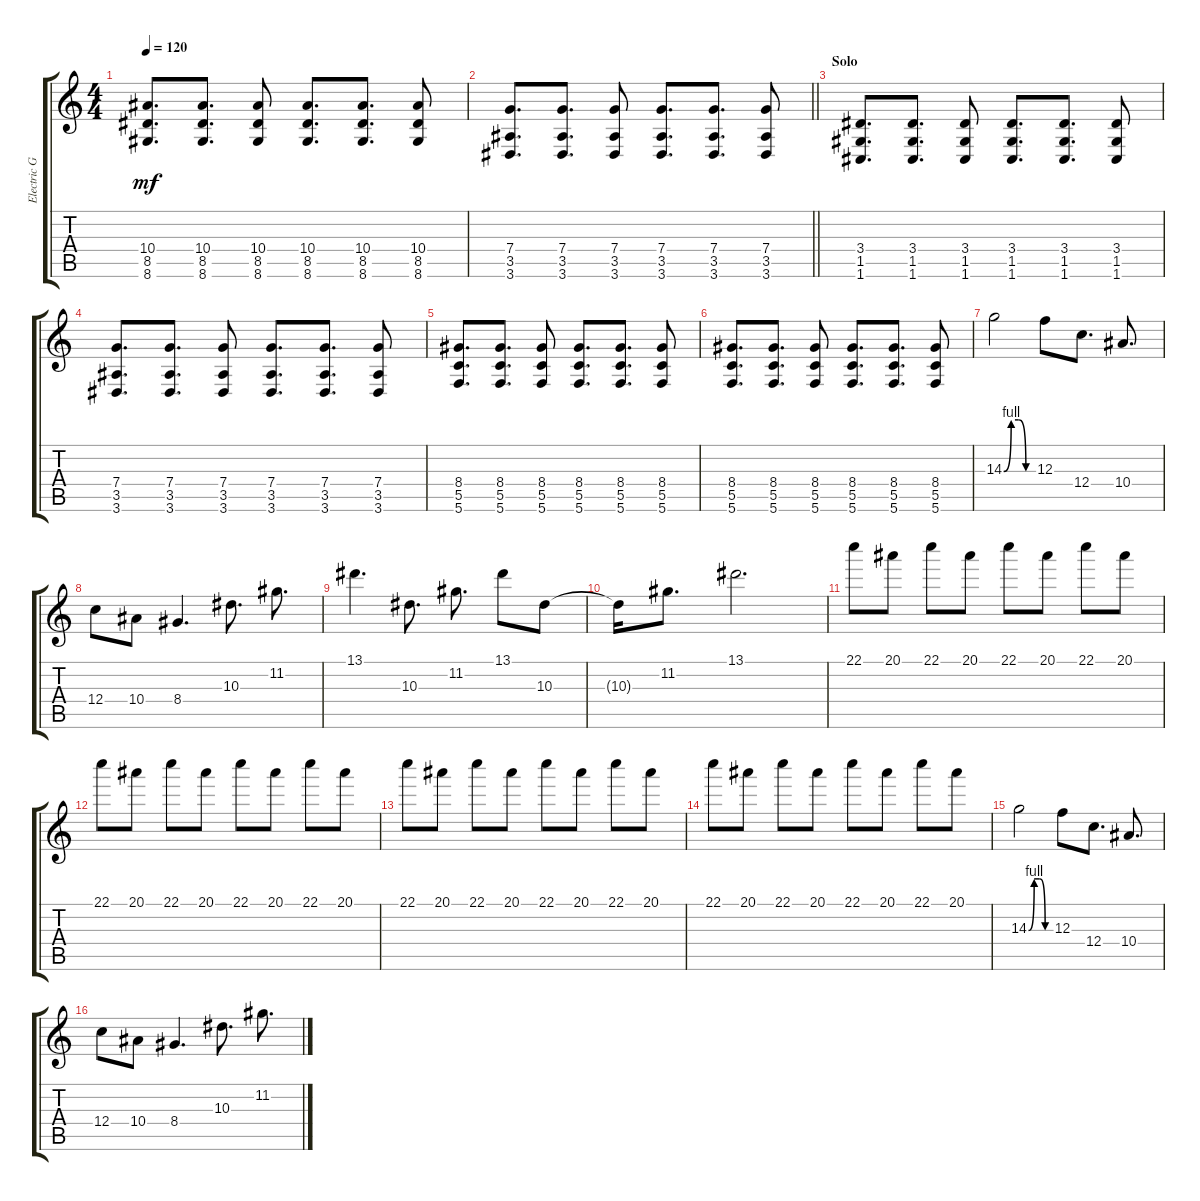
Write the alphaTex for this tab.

\track ("Electric Guitar" "Electric G") {instrument distortionguitar}
\staff {score tabs}
\tuning (D4 A3 F3 C3 G2 C2) {hide}
\ts (4 4)
\tempo 120
\clef g2
\ks c
(10.4 8.5 8.6).8{d dy mf} (10.4 8.5 8.6).8{d} (10.4 8.5 8.6).8 (10.4 8.5 8.6).8{d} (10.4 8.5 8.6).8{d} (10.4 8.5 8.6).8 |
\barLineRight lightlight
(7.4 3.5 3.6).8{d} (7.4 3.5 3.6).8{d} (7.4 3.5 3.6).8 (7.4 3.5 3.6).8{d} (7.4 3.5 3.6).8{d} (7.4 3.5 3.6).8 |
\section ("" "Solo")
(3.4 1.5 1.6).8{d} (3.4 1.5 1.6).8{d} (3.4 1.5 1.6).8 (3.4 1.5 1.6).8{d} (3.4 1.5 1.6).8{d} (3.4 1.5 1.6).8 |
(7.4 3.5 3.6).8{d} (7.4 3.5 3.6).8{d} (7.4 3.5 3.6).8 (7.4 3.5 3.6).8{d} (7.4 3.5 3.6).8{d} (7.4 3.5 3.6).8 |
(8.4 5.5 5.6).8{d} (8.4 5.5 5.6).8{d} (8.4 5.5 5.6).8 (8.4 5.5 5.6).8{d} (8.4 5.5 5.6).8{d} (8.4 5.5 5.6).8 |
(8.4 5.5 5.6).8{d} (8.4 5.5 5.6).8{d} (8.4 5.5 5.6).8 (8.4 5.5 5.6).8{d} (8.4 5.5 5.6).8{d} (8.4 5.5 5.6).8 |
14.3{be (custom 0 0 15 4 30 4 45 0 60 0)}.2 12.3.8 12.4.8{d} 10.4.8{d} |
12.4.8 10.4.8 8.4.4{d} 10.3.8{d} 11.2.8{d} |
13.1.4{d} 10.3.8{d} 11.2.8{d} 13.1.8 10.3.8 |
10.3{t}.16 11.2.8{d} 13.1.2{d} |
22.1.8 20.1.8 22.1.8 20.1.8 22.1.8 20.1.8 22.1.8 20.1.8 |
22.1.8 20.1.8 22.1.8 20.1.8 22.1.8 20.1.8 22.1.8 20.1.8 |
22.1.8 20.1.8 22.1.8 20.1.8 22.1.8 20.1.8 22.1.8 20.1.8 |
22.1.8 20.1.8 22.1.8 20.1.8 22.1.8 20.1.8 22.1.8 20.1.8 |
14.3{be (custom 0 0 15 4 30 4 45 0 60 0)}.2 12.3.8 12.4.8{d} 10.4.8{d} |
12.4.8 10.4.8 8.4.4{d} 10.3.8{d} 11.2.8{d}
